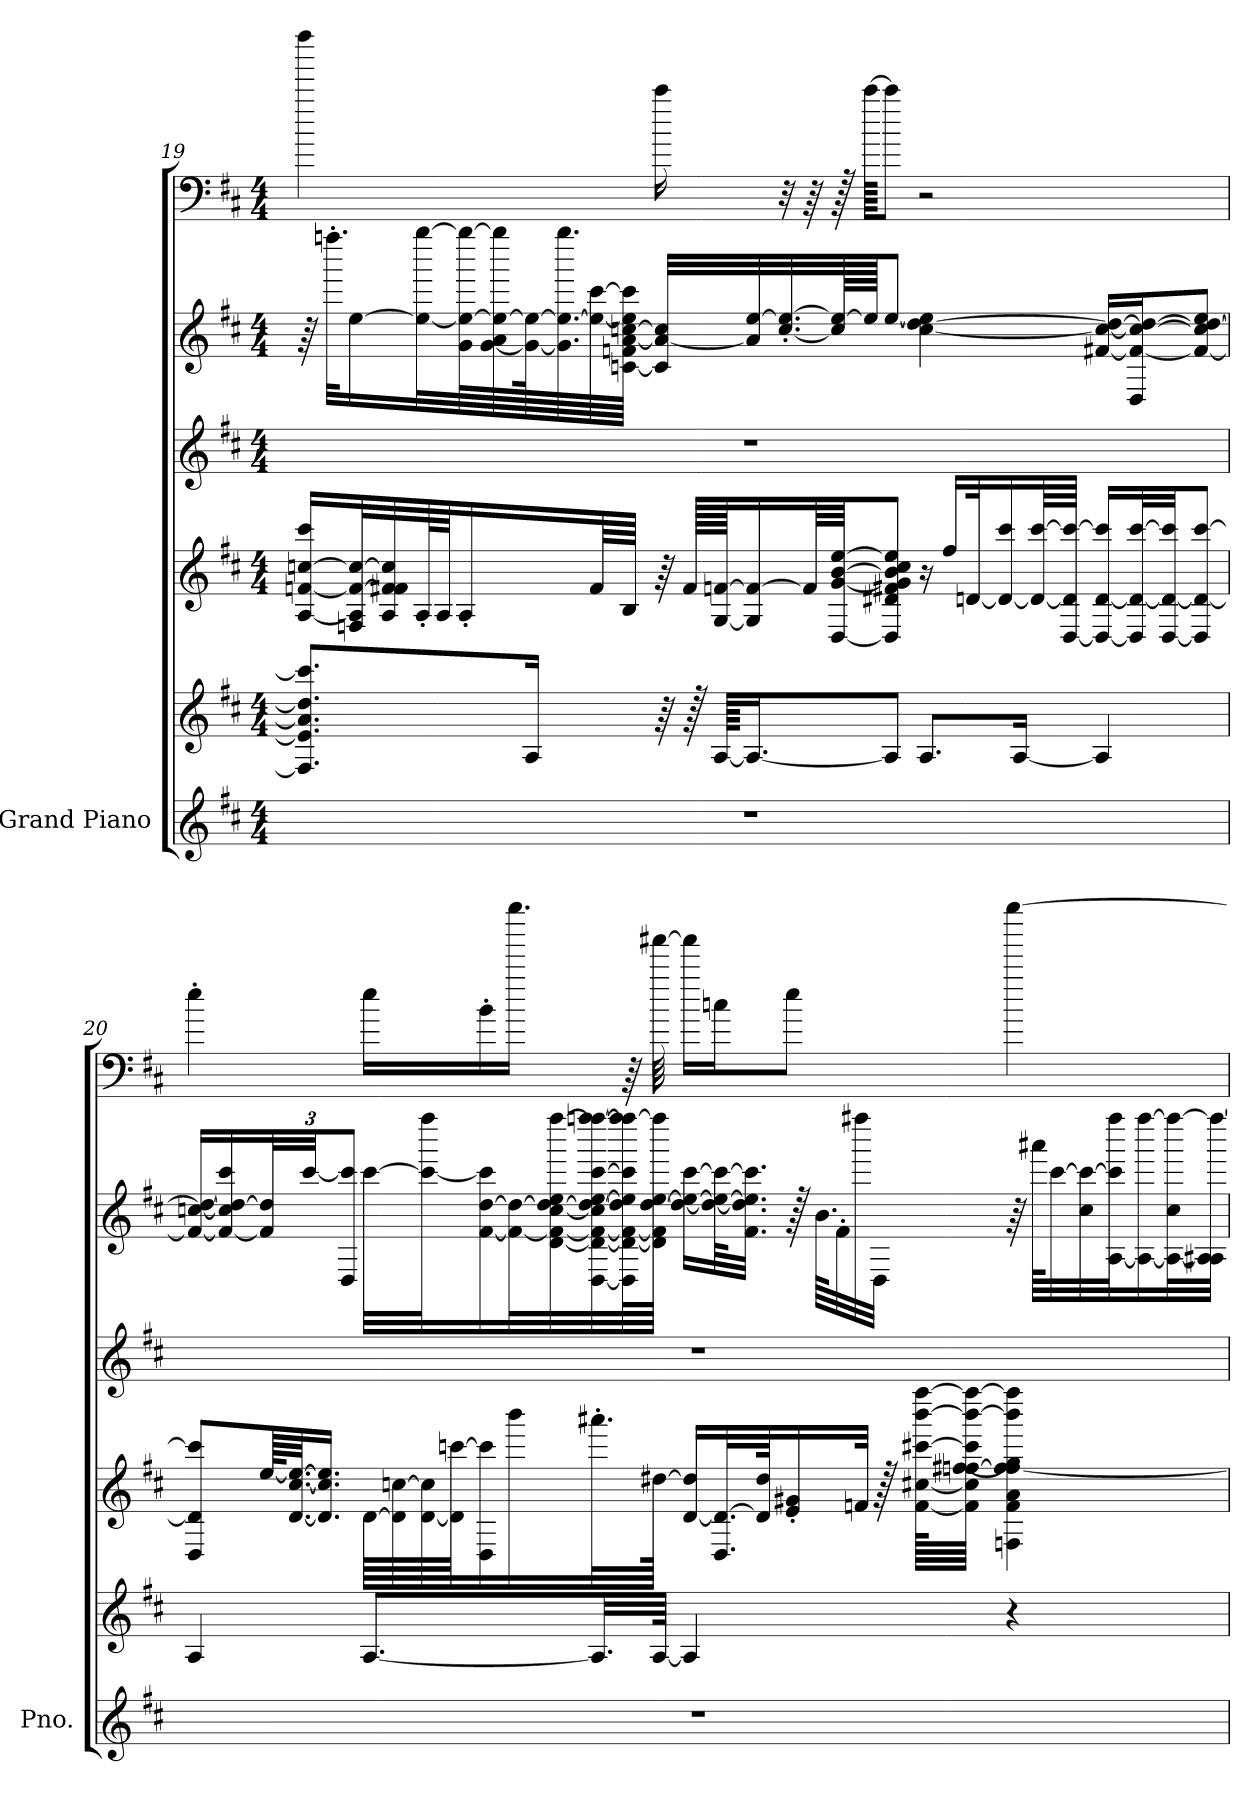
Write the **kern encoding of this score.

**kern	**kern	**kern	**kern	**kern	**kern
*part1	*part1	*part1	*part1	*part1	*part1
*staff6	*staff5	*staff4	*staff3	*staff2	*staff1
*I"Grand Piano	*	*	*	*	*
*I'Pno.	*	*	*	*	*
!!LO:LB:g=z
*clefG2	*clefG2	*clefG2	*clefG2	*clefG2	*clefF4
*k[f#c#]	*k[f#c#]	*k[f#c#]	*k[f#c#]	*k[f#c#]	*k[f#c#]
*M4/4	*M4/4	*M4/4	*M4/4	*M4/4	*M4/4
=19	=19	=19	=19	=19	=19
1r	8.Fn/] 8.e/] 8.a/] 8.dd/] 8.cccn/]L	[16A/ [16fn/ [16ccn/ 16ccc#/LL	1r	64r	4ffff#\
.	.	.	.	32.ffffn'\KLL	.
.	.	32Fn/ 32A/] 32f/_ 32cc/_L	.	[16ee\	.
.	.	32A/ 32fn/] 32f#X/ 32cc/]	.	.	.
.	.	64A'/L	.	32ee\_ [32gggg\L	.
.	.	64A/JJ	.	.	.
.	.	16A'/	.	64g\ 64ee\_ 64gggg\_L	.
.	.	.	.	[64g\ 64a\ 64ee\_ 64gggg\]	.
.	16A/Jk	.	.	128g\_ 128ee\_K	.
.	.	.	.	64.g\] 64.ee\_ 64.gggg\	.
.	.	64f#/LL	.	64ee\_ [64ccc#\	.
.	.	64B/JJJJ	.	[64cn\ 64fn\ [64a\ [64ccn\ 64ee\] 64ccc#\]JJJJ	.
.	64r	64r	.	32c/] 32a/_ 32cc/]LLL	16ccc#\
.	128r	128f#/LLLLL	.	.	.
.	[128A/KKKLL	[128G/ [128fn/JJJ	.	.	.
.	16.A/J_	16G/] 16f/_	.	32a/] [32ee/	.
.	.	.	.	[32.cc/' 32.ee/_'	32r
.	.	64f/LL]	.	.	64r
.	.	[64D/ [64g/ [64b/ [64ee/JJJ	.	128cc/] 128ee/_LL	128r
.	.	.	.	128ee/JJJJ]	[128ccc#\KKKKL
.	8A/J]	8D/] 8d#X/ 8f#X/ 8g/] 8b/] 8cc/ 8ee/]J	.	[8ee/J	8ccc#\J]
.	8.A/L	16r	.	[4cc\ [4dd\ 4ee\]	2r
.	.	16ff#/LL	.	.	.
.	.	[32dn/K	.	.	.
.	.	16d/_ 16ccc#/	.	.	.
.	[16A/Jk	.	.	.	.
.	.	64d/_ [64ccc#/LL	.	.	.
.	.	[64D/ 64d/] 64ccc#/_JJJJ	.	.	.
.	4A/]	16D/_ [16d/ 16ccc#/]LL	.	[16f#X/ 16cc/_ 16dd/_LL	.
.	.	32D/] 32d/_ [32ccc#/L	.	16D/ 16f#/_ 16cc/_ 16dd/_J	.
.	.	[32D/ 32d/_ 32ccc#/]JJ	.	.	.
.	.	8D/] 8d/_ [8ccc#/J	.	8f#/_ 8cc/] 8dd/_ 8ee/J	.
!!LO:LB:g=z
=20	=20	=20	=20	=20	=20
1r	4A/	8D/ 8d/] 8ccc#/]L	1r	16f#/_ [16ccn/ 16dd/_LL	4ee'\
.	.	.	.	16f#/_ 16cc/] 16dd/_ 16ccc#/	.
.	.	[128ee/KLLL	.	48f#/] 48dd/]L	.
.	.	[64.d/ [64.cc#/ 64.ee/_JJ	.	.	.
.	.	.	.	[48ccc#/JJ	.
.	.	16.d/] 16.cc#/] 16.ee/]JJ	.	.	.
.	.	.	.	12D/ 12ccc#/]J	.
.	[8.A/L	[64d\LLLL	.	[32ccc#\LLL	16ee\LL
.	.	64d\] [64ccn\	.	.	.
.	.	[64d\ 64cc\]	.	32ccc#\_ 32ffff#\J	.
.	.	64d\] [64cccn\JJ	.	.	.
.	.	16D\ 16ccc\]	.	[16f#\ [16dd\ 16ccc#\]	16b'\
.	.	16bbb\	.	32f#\_ 32dd\_L	16.gggg\JJ
.	.	.	.	[32d\ 32f#\_ [32cc\ 32dd\_ 32ee\ [32ffff#\	.
.	32.A/LL]	32.aaa#X'\L	.	[32D\ 32d\_ 32f#\_ 32cc\] 32dd\_ [32ee\ [32ccc#\ [32ffffn\ 32ffff#\_	.
.	.	.	.	64D\] 64d\_ 64f#\_ 64dd\] 64ee\] 64ccc#\] 64ffff\] 64ffff#\_L	64r
.	[64A/JJJk	[64dd#X\JJJk	.	64d\] 64f#\] [64dd\ [64ee\ 64ffff#\]JJJJ	[64aaa#X\
.	4A/]	[16d/ 16dd#/]LL	.	16dd\_ 16ee\_ [16ccc#\LL	16aaa#\LL]
.	.	32.D/ 32.d/_L	.	64dd\_ 64ee\_ 64ccc#\_KL	16ccn\J
.	.	.	.	32.f#\ 32.dd\] 32.ee\] 32.ccc#\]JJJ	.
.	.	64d/] 64dd#/JK	.	.	.
.	.	16e/' 16g#X/'	.	128r	8ee\J
.	.	.	.	64.b\KLLL	.
.	.	.	.	32f#'\	.
.	.	32fn/JJk	.	32ffff#X\	.
.	.	128r	.	32D\JJJ	.
.	.	[128f\ [128cc#X\ [128ccc#X\ [128bbb\ [128ffff#\KLLLL	.	.	.
.	.	64f\] 64cc#\] [64ffn\ [64ff#X\ 64ccc#\] 64bbb\_ 64ffff#\_JJJJ	.	.	.
.	4r	4Fn\ 4f\ 4a\ 4ff\_ 4ff#\] 4gg\ 4bbb\] 4ffff#\]	.	64r	[4gggg\
.	.	.	.	64aaa#X\KLLL	.
.	.	.	.	[32ccc#\	.
.	.	.	.	32cc\ 32ccc#\_	.
.	.	.	.	[32A\ 32ccc#\] 32ffff#\J	.
.	.	.	.	16A\_ [16ffff#\	.
.	.	.	.	32A\_ 32cc\ 32ffff#\_L	.
.	.	.	.	32An\] 32A#X\ 32ffff#\_JJJ	.
=	=	=	=	=	=
*-	*-	*-	*-	*-	*-
